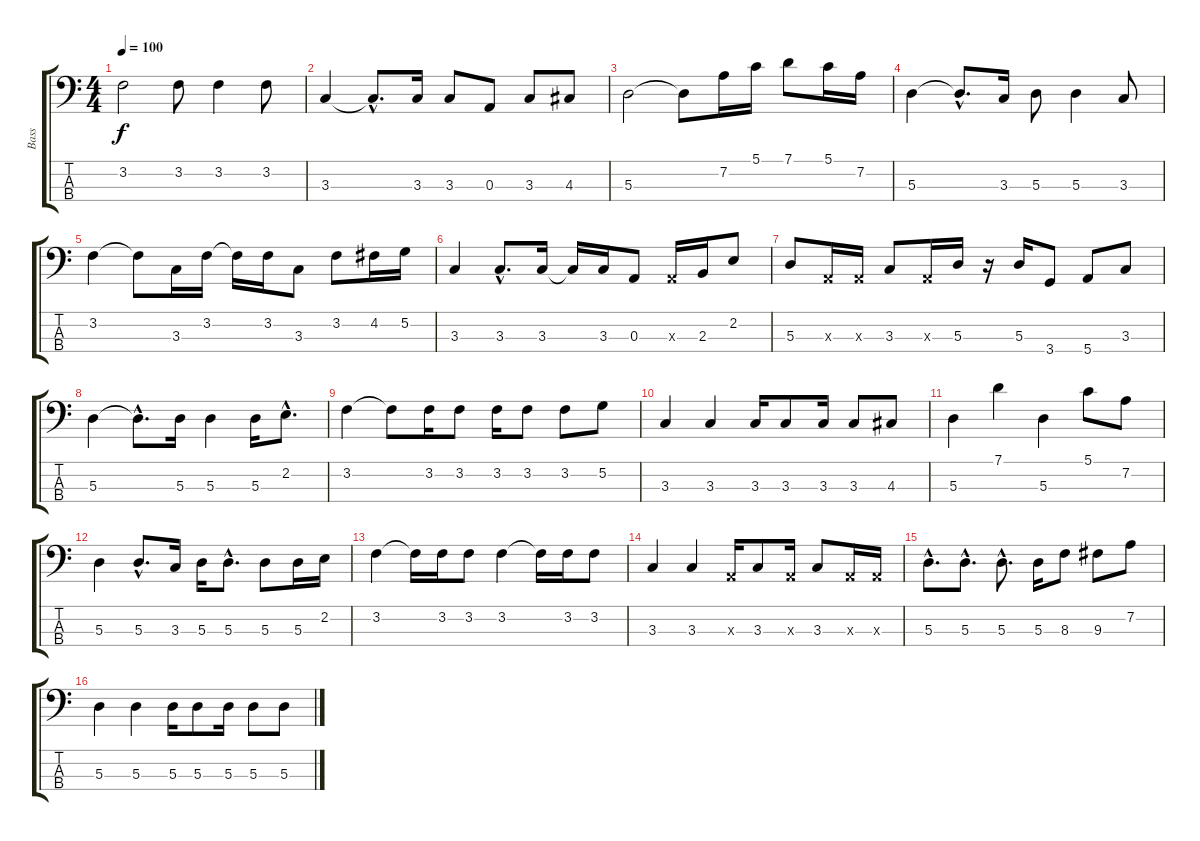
\track ("Bass" "Bass") {instrument electricbassfinger}
\staff {score tabs}
\tuning (G2 D2 A1 E1) {hide}
\ts (4 4)
\tempo 100
\clef f4
\ks c
3.2.2{dy f} 3.2.8 3.2.4 3.2.8 |
3.3.4 3.3{hac t}.8{d} 3.3.16 3.3.8 0.3.8 3.3.8 4.3.8 |
5.3.2 5.3{t}.8 7.2.16 5.1.16 7.1.8 5.1.16 7.2.16 |
5.3.4 5.3{hac t}.8{d} 3.3.16 5.3.8 5.3.4 3.3.8 |
3.2.4 3.2{t}.8 3.3.16 3.2.16 3.2{t}.16 3.2.16 3.3.8 3.2.8 4.2.16 5.2.16 |
3.3.4 3.3{hac}.8{d} 3.3.16 3.3{t}.16 3.3.16 0.3.8 0.3{x}.16 2.3.16 2.2.8 |
5.3.8 0.3{x}.16 0.3{x}.16 3.3.8 0.3{x}.16 5.3.16 r.16 5.3.16 3.4.8 5.4.8 3.3.8 |
5.3.4 5.3{hac t}.8{d} 5.3.16 5.3.4 5.3.16 2.2{hac}.8{d} |
3.2.4 3.2{t}.8 3.2.16 3.2.8 3.2.16 3.2.8 3.2.8 5.2.8 |
3.3.4 3.3.4 3.3.16 3.3.8 3.3.16 3.3.8 4.3.8 |
5.3.4 7.1.4 5.3.4 5.1.8 7.2.8 |
5.3.4 5.3{hac}.8{d} 3.3.16 5.3.16 5.3{hac}.8{d} 5.3.8 5.3.16 2.2.16 |
3.2.4 3.2{t}.16 3.2.16 3.2.8 3.2.4 3.2{t}.16 3.2.16 3.2.8 |
3.3.4 3.3.4 0.3{x}.16 3.3.8 0.3{x}.16 3.3.8 0.3{x}.16 0.3{x}.16 |
5.3{hac}.8{d} 5.3{hac}.8{d} 5.3{hac}.8{d} 5.3.16 8.3.8 9.3.8 7.2.8 |
5.3.4 5.3.4 5.3.16 5.3.8 5.3.16 5.3.8 5.3.8
